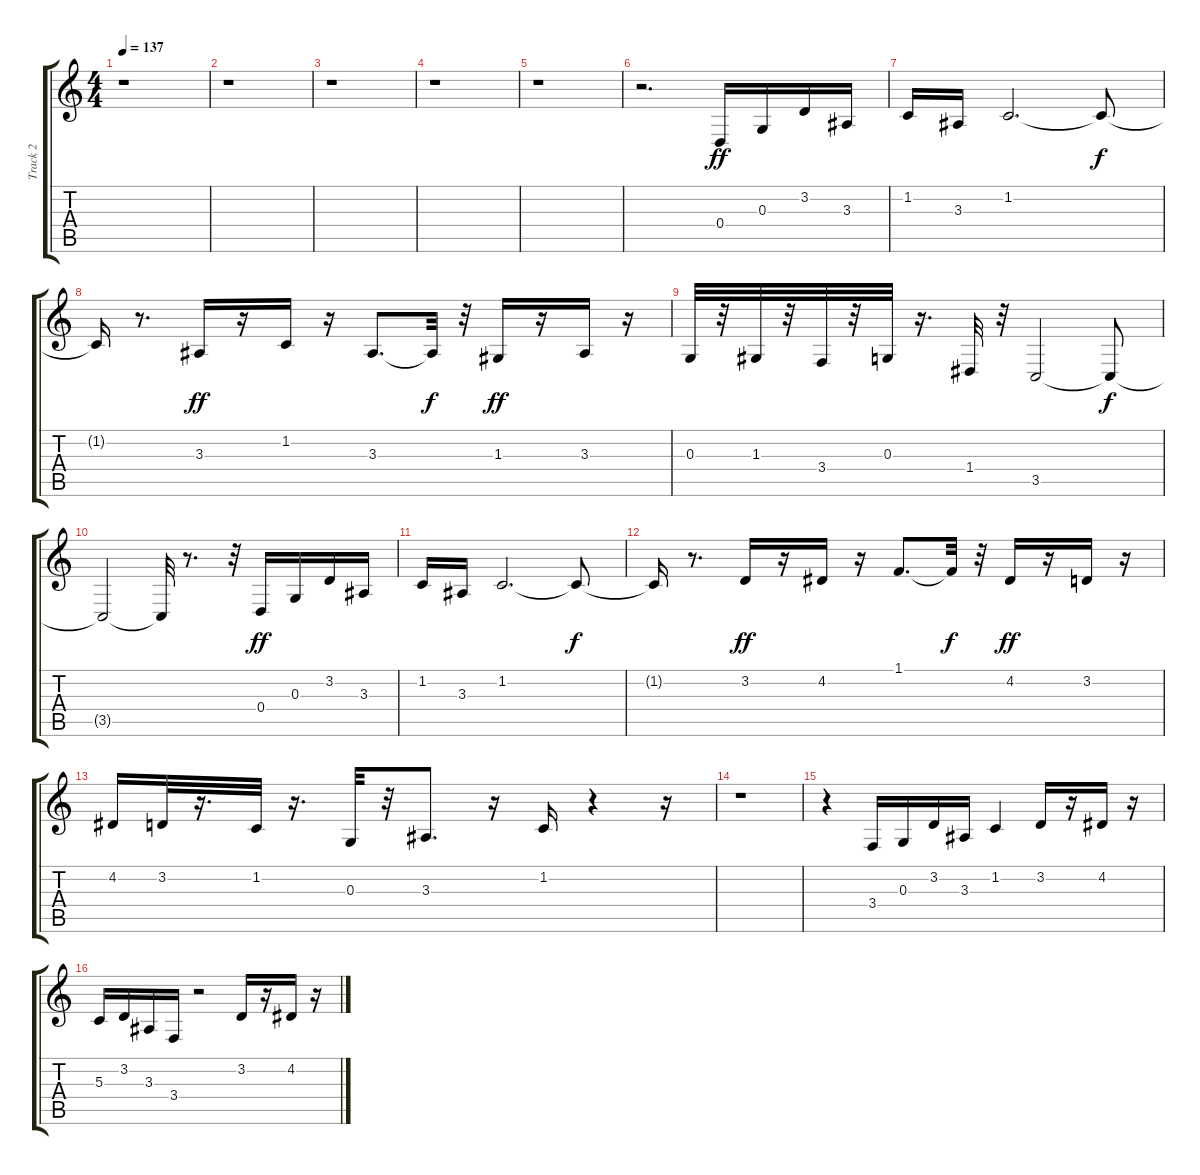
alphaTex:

\track ("Track 2" "Track 2") {instrument altosax}
\staff {score tabs}
\tuning (E4 B3 G3 D3 A2 E2) {hide}
\ts (4 4)
\tempo 137
\clef g2
\ks c
r.1{dy ff} |
r.1 |
r.1 |
r.1 |
r.1 |
r.2{d} 0.4.16 0.3.16 3.2.16 3.3.16 |
1.2.16 3.3.16 1.2.2{d} 1.2{t}.8{dy f} |
1.2{t}.16 r.8{d} 3.3.16{dy ff} r.16 1.2.16 r.16 3.3.8{d} 3.3{t}.32{dy f} r.32 1.3.16{dy ff} r.16 3.3.16 r.16 |
0.3.32 r.32 1.3.32 r.32 3.4.32 r.32 0.3.32 r.16{d} 1.4.32 r.32 3.5.2 3.5{t}.8{dy f} |
3.5{t}.2 3.5{t}.32 r.8{d} r.32 0.4.16{dy ff} 0.3.16 3.2.16 3.3.16 |
1.2.16 3.3.16 1.2.2{d} 1.2{t}.8{dy f} |
1.2{t}.16 r.8{d} 3.2.16{dy ff} r.16 4.2.16 r.16 1.1.8{d} 1.1{t}.32{dy f} r.32 4.2.16{dy ff} r.16 3.2.16 r.16 |
4.2.16 3.2.32 r.16{d} 1.2.32 r.16{d} 0.3.32 r.32 3.3.8{d} r.16 1.2.16 r.4 r.16 |
r.1 |
r.4 3.4.16 0.3.16 3.2.16 3.3.16 1.2.4 3.2.16 r.16 4.2.16 r.16 |
5.3.16 3.2.16 3.3.16 3.4.16 r.2 3.2.16 r.16 4.2.16 r.16
